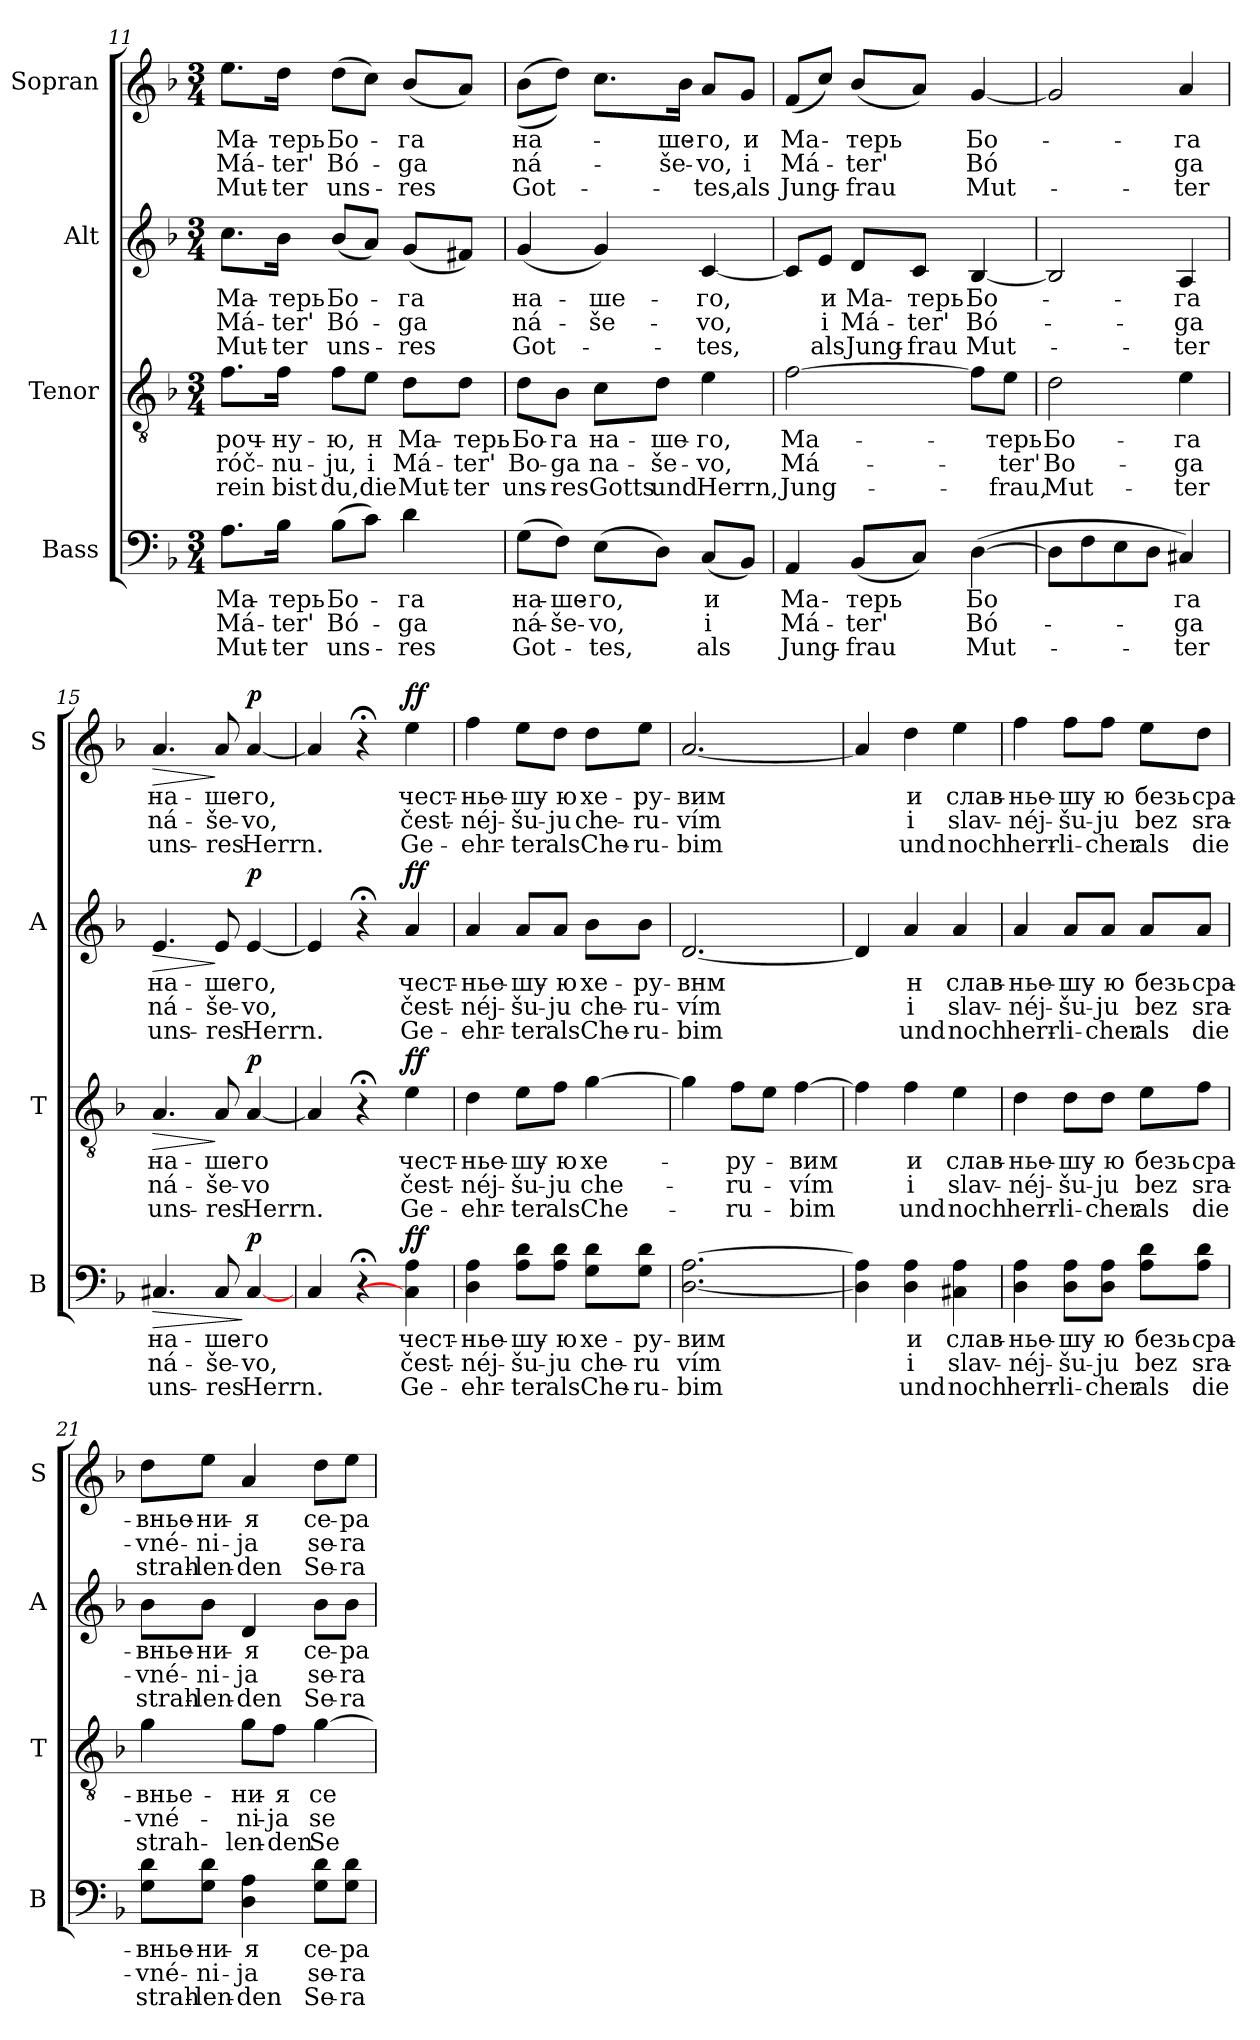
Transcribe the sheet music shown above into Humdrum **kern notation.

**kern	**text	**text	**text	**dynam	**kern	**text	**text	**text	**dynam	**kern	**text	**text	**text	**dynam	**kern	**text	**text	**text	**dynam
*part4	*part4	*part4	*part4	*part4	*part3	*part3	*part3	*part3	*part3	*part2	*part2	*part2	*part2	*part2	*part1	*part1	*part1	*part1	*part1
*staff4	*staff4	*staff4	*staff4	*staff4	*staff3	*staff3	*staff3	*staff3	*staff3	*staff2	*staff2	*staff2	*staff2	*staff2	*staff1	*staff1	*staff1	*staff1	*staff1
*I"Bass	*	*	*	*	*I"Tenor	*	*	*	*	*I"Alt	*	*	*	*	*I"Sopran	*	*	*	*
*I'B	*	*	*	*	*I'T	*	*	*	*	*I'A	*	*	*	*	*I'S	*	*	*	*
!!LO:LB:g=z
*clefF4	*	*	*	*	*clefGv2	*	*	*	*	*clefG2	*	*	*	*	*clefG2	*	*	*	*
*k[b-]	*	*	*	*	*k[b-]	*	*	*	*	*k[b-]	*	*	*	*	*k[b-]	*	*	*	*
*F:	*	*	*	*	*F:	*	*	*	*	*F:	*	*	*	*	*F:	*	*	*	*
*M3/4	*	*	*	*	*M3/4	*	*	*	*	*M3/4	*	*	*	*	*M3/4	*	*	*	*
=11	=11	=11	=11	=11	=11	=11	=11	=11	=11	=11	=11	=11	=11	=11	=11	=11	=11	=11	=11
!	!LO:LY:b	!LO:LY:b	!LO:LY:b	!	!	!LO:LY:b	!LO:LY:b	!LO:LY:b	!	!	!LO:LY:b	!LO:LY:b	!LO:LY:b	!	!	!LO:LY:b	!LO:LY:b	!LO:LY:b	!
8.A\L	Ма-	Má-	Mut-	.	8.f\L	-роч-	-róč-	rein	.	8.cc\L	Ма-	Má-	Mut-	.	8.ee\L	Ма-	Má-	Mut-	.
!	!LO:LY:b	!LO:LY:b	!LO:LY:b	!	!	!LO:LY:b	!LO:LY:b	!LO:LY:b	!	!	!LO:LY:b	!LO:LY:b	!LO:LY:b	!	!	!LO:LY:b	!LO:LY:b	!LO:LY:b	!
16B-\Jk	-терь	-ter'	-ter	.	16f\Jk	-ну-	-nu-	bist	.	16b-\Jk	-терь	-ter'	-ter	.	16dd\Jk	-терь	-ter'	-ter	.
!	!LO:LY:b	!LO:LY:b	!LO:LY:b	!	!	!LO:LY:b	!LO:LY:b	!LO:LY:b	!	!	!LO:LY:b	!LO:LY:b	!LO:LY:b	!	!	!LO:LY:b	!LO:LY:b	!LO:LY:b	!
(>8B-\L	Бо-	Bó-	uns-	.	8f\L	-ю,	-ju,	du,	.	(<8b-/L	Бо-	Bó-	uns-	.	(>8dd\L	Бо-	Bó-	uns-	.
!	!	!	!	!	!	!LO:LY:b	!LO:LY:b	!LO:LY:b	!	!	!	!	!	!	!	!	!	!	!
8c\J)	.	.	.	.	8e\J	н	i	die	.	8a/J)	.	.	.	.	8cc\J)	.	.	.	.
!	!LO:LY:b	!LO:LY:b	!LO:LY:b	!	!	!LO:LY:b	!LO:LY:b	!LO:LY:b	!	!	!LO:LY:b	!LO:LY:b	!LO:LY:b	!	!	!LO:LY:b	!LO:LY:b	!LO:LY:b	!
4d\	-га	-ga	-res	.	8d\L	Ма-	Má-	Mut-	.	(<8g/L	-га	-ga	-res	.	(<8b-/L	-га	-ga	-res	.
!	!	!	!	!	!	!LO:LY:b	!LO:LY:b	!LO:LY:b	!	!	!	!	!	!	!	!	!	!	!
.	.	.	.	.	8d\J	-терь	-ter'	-ter	.	8f#X/J)	.	.	.	.	8a/J)	.	.	.	.
!!LO:PB:g=z
=12	=12	=12	=12	=12	=12	=12	=12	=12	=12	=12	=12	=12	=12	=12	=12	=12	=12	=12	=12
!	!LO:LY:b	!LO:LY:b	!LO:LY:b	!	!	!LO:LY:b	!LO:LY:b	!LO:LY:b	!	!	!LO:LY:b	!LO:LY:b	!LO:LY:b	!	!	!LO:LY:b	!LO:LY:b	!LO:LY:b	!
(>8G\L	на-	ná-	Got-	.	8d\L	Бо-	Bo-	uns-	.	(<4g/	на-	ná-	Got-	.	(>(>8b-\L	на-	ná-	Got-	.
!	!LO:LY:b	!LO:LY:b	!	!	!	!LO:LY:b	!LO:LY:b	!LO:LY:b	!	!	!	!	!	!	!	!	!	!	!
8F\J)	-ше-	-še-	.	.	8B-\J	-га	-ga	-res	.	.	.	.	.	.	8dd\J))	.	.	.	.
!	!LO:LY:b	!LO:LY:b	!LO:LY:b	!	!	!LO:LY:b	!LO:LY:b	!LO:LY:b	!	!	!LO:LY:b	!LO:LY:b	!	!	!	!	!	!	!
(>8E\L	-го,	-vo,	-tes,	.	8c\L	на-	na-	Gotts	.	4g/)	-ше-	-še-	.	.	8.cc\L	.	.	.	.
!	!	!	!	!	!	!LO:LY:b	!LO:LY:b	!LO:LY:b	!	!	!	!	!	!	!	!	!	!	!
8D\J)	.	.	.	.	8d\J	-ше-	-še-	und	.	.	.	.	.	.	.	.	.	.	.
!	!	!	!	!	!	!	!	!	!	!	!	!	!	!	!	!LO:LY:b	!LO:LY:b	!	!
.	.	.	.	.	.	.	.	.	.	.	.	.	.	.	16b-\Jk	-ше-	-še-	.	.
!	!LO:LY:b	!LO:LY:b	!LO:LY:b	!	!	!LO:LY:b	!LO:LY:b	!LO:LY:b	!	!	!LO:LY:b	!LO:LY:b	!LO:LY:b	!	!	!LO:LY:b	!LO:LY:b	!LO:LY:b	!
(<8C/L	и	i	als	.	4e\	-го,	-vo,	Herrn,	.	[4c/	-го,	-vo,	-tes,	.	8a/L	-го,	-vo,	-tes,	.
!	!	!	!	!	!	!	!	!	!	!	!	!	!	!	!	!LO:LY:b	!LO:LY:b	!LO:LY:b	!
8BB-/J)	.	.	.	.	.	.	.	.	.	.	.	.	.	.	8g/J	и	i	als	.
=13	=13	=13	=13	=13	=13	=13	=13	=13	=13	=13	=13	=13	=13	=13	=13	=13	=13	=13	=13
!	!LO:LY:b	!LO:LY:b	!LO:LY:b	!	!	!LO:LY:b	!LO:LY:b	!LO:LY:b	!	!	!	!	!	!	!	!LO:LY:b	!LO:LY:b	!LO:LY:b	!
4AA/	Ма-	Má-	Jung-	.	[2f\	Ма-	Má-	Jung-	.	8c/L]	.	.	.	.	(<8f/L	Ма-	Má-	Jung-	.
!	!	!	!	!	!	!	!	!	!	!	!LO:LY:b	!LO:LY:b	!LO:LY:b	!	!	!	!	!	!
.	.	.	.	.	.	.	.	.	.	8e/J	и	i	als	.	8cc/J)	.	.	.	.
!	!LO:LY:b	!LO:LY:b	!LO:LY:b	!	!	!	!	!	!	!	!LO:LY:b	!LO:LY:b	!LO:LY:b	!	!	!LO:LY:b	!LO:LY:b	!LO:LY:b	!
(<8BB-/L	-терь	-ter'	-frau	.	.	.	.	.	.	8d/L	Ма-	Má-	Jung-	.	(<8b-/L	-терь	-ter'	-frau	.
!	!	!	!	!	!	!	!	!	!	!	!LO:LY:b	!LO:LY:b	!LO:LY:b	!	!	!	!	!	!
8C/J)	.	.	.	.	.	.	.	.	.	8c/J	-терь	-ter'	-frau	.	8a/J)	.	.	.	.
!	!LO:LY:b	!LO:LY:b	!LO:LY:b	!	!	!	!	!	!	!	!LO:LY:b	!LO:LY:b	!LO:LY:b	!	!	!LO:LY:b	!LO:LY:b	!LO:LY:b	!
(>[4D\	Бо	Bó-	Mut-	.	8f\L]	.	.	.	.	[4B-/	Бо-	Bó-	Mut-	.	[4g/	Бо-	Bó	Mut-	.
!	!	!	!	!	!	!LO:LY:b	!LO:LY:b	!LO:LY:b	!	!	!	!	!	!	!	!	!	!	!
.	.	.	.	.	8e\J	-терь	-ter'	-frau,	.	.	.	.	.	.	.	.	.	.	.
=14	=14	=14	=14	=14	=14	=14	=14	=14	=14	=14	=14	=14	=14	=14	=14	=14	=14	=14	=14
!	!	!	!	!	!	!LO:LY:b	!LO:LY:b	!LO:LY:b	!	!	!	!	!	!	!	!	!	!	!
8D\L]	.	.	.	.	2d\	Бо-	Bo-	Mut-	.	2B-/]	.	.	.	.	2g/]	.	.	.	.
8F\	.	.	.	.	.	.	.	.	.	.	.	.	.	.	.	.	.	.	.
8E\	.	.	.	.	.	.	.	.	.	.	.	.	.	.	.	.	.	.	.
8D\J	.	.	.	.	.	.	.	.	.	.	.	.	.	.	.	.	.	.	.
!	!LO:LY:b	!LO:LY:b	!LO:LY:b	!	!	!LO:LY:b	!LO:LY:b	!LO:LY:b	!	!	!LO:LY:b	!LO:LY:b	!LO:LY:b	!	!	!LO:LY:b	!LO:LY:b	!LO:LY:b	!
4C#X/)	га	-ga	-ter	.	4e\	-га	-ga	-ter	.	4A/	-га	-ga	-ter	.	4a/	-га	ga	-ter	.
=15	=15	=15	=15	=15	=15	=15	=15	=15	=15	=15	=15	=15	=15	=15	=15	=15	=15	=15	=15
!	!LO:LY:b	!LO:LY:b	!LO:LY:b	!LO:HP:b	!	!LO:LY:b	!LO:LY:b	!LO:LY:b	!LO:HP:b	!	!LO:LY:b	!LO:LY:b	!LO:LY:b	!LO:HP:b	!	!LO:LY:b	!LO:LY:b	!LO:LY:b	!LO:HP:b
4.C#X/	на-	ná-	uns-	>	4.A/	на-	ná-	uns-	>	4.e/	на-	ná-	uns-	>	4.a/	на-	ná-	uns-	>
!	!LO:LY:b	!LO:LY:b	!LO:LY:b	!	!	!LO:LY:b	!LO:LY:b	!LO:LY:b	!	!	!LO:LY:b	!LO:LY:b	!LO:LY:b	!	!	!LO:LY:b	!LO:LY:b	!LO:LY:b	!
8C#/	-ше-	-še-	-res	.	8A/	-ше-	-še-	-res	]	8e/	-ше-	-še-	-res	]	8a/	-ше-	-še-	-res	]
!	!LO:LY:b	!LO:LY:b	!LO:LY:b	!LO:DY:n=1:a	!	!LO:LY:b	!LO:LY:b	!LO:LY:b	!LO:DY:a	!	!LO:LY:b	!LO:LY:b	!LO:LY:b	!LO:DY:a	!	!LO:LY:b	!LO:LY:b	!LO:LY:b	!LO:DY:a
[4C#/	-го	-vo,	Herrn.	] p	[4A/	-го	-vo	Herrn.	p	[4e/	-го,	-vo,	Herrn.	p	[4a/	-го,	-vo,	Herrn.	p
=16	=16	=16	=16	=16	=16	=16	=16	=16	=16	=16	=16	=16	=16	=16	=16	=16	=16	=16	=16
4C/	.	.	.	.	4A/]	.	.	.	.	4e/]	.	.	.	.	4a/]	.	.	.	.
4r;<	.	.	.	.	4r;<	.	.	.	.	4r;<	.	.	.	.	4r;<	.	.	.	.
!	!LO:LY:b	!LO:LY:b	!LO:LY:b	!LO:DY:a	!	!LO:LY:b	!LO:LY:b	!LO:LY:b	!LO:DY:a	!	!LO:LY:b	!LO:LY:b	!LO:LY:b	!LO:DY:a	!	!LO:LY:b	!LO:LY:b	!LO:LY:b	!LO:DY:a
4C#\] 4A\	чест-	čest-	Ge-	ff	4e\	чест-	čest-	Ge-	ff	4a/	чест-	čest-	Ge-	ff	4ee\	чест-	čest-	Ge-	ff
!!LO:LB:g=z
=17	=17	=17	=17	=17	=17	=17	=17	=17	=17	=17	=17	=17	=17	=17	=17	=17	=17	=17	=17
!	!LO:LY:b	!LO:LY:b	!LO:LY:b	!	!	!LO:LY:b	!LO:LY:b	!LO:LY:b	!	!	!LO:LY:b	!LO:LY:b	!LO:LY:b	!	!	!LO:LY:b	!LO:LY:b	!LO:LY:b	!
4D\ 4A\	-нье-	-néj-	-ehr-	.	4d\	-нье-	-néj-	-ehr-	.	4a/	-нье-	-néj-	-ehr-	.	4ff\	-нье-	-néj-	-ehr-	.
!	!LO:LY:b	!LO:LY:b	!LO:LY:b	!	!	!LO:LY:b	!LO:LY:b	!LO:LY:b	!	!	!LO:LY:b	!LO:LY:b	!LO:LY:b	!	!	!LO:LY:b	!LO:LY:b	!LO:LY:b	!
8A\ 8d\L	-шу-	-šu-	-ter	.	8e\L	-шу-	-šu-	-ter	.	8a/L	-шу-	-šu-	-ter	.	8ee\L	-шу-	-šu-	-ter	.
!	!LO:LY:b	!LO:LY:b	!LO:LY:b	!	!	!LO:LY:b	!LO:LY:b	!LO:LY:b	!	!	!LO:LY:b	!LO:LY:b	!LO:LY:b	!	!	!LO:LY:b	!LO:LY:b	!LO:LY:b	!
8A\ 8d\J	-ю	-ju	als	.	8f\J	-ю	-ju	als	.	8a/J	-ю	-ju	als	.	8dd\J	-ю	-ju	als	.
!	!LO:LY:b	!LO:LY:b	!LO:LY:b	!	!	!LO:LY:b	!LO:LY:b	!LO:LY:b	!	!	!LO:LY:b	!LO:LY:b	!LO:LY:b	!	!	!LO:LY:b	!LO:LY:b	!LO:LY:b	!
8G\ 8d\L	хе-	che-	Che-	.	[4g\	хе-	che-	Che-	.	8b-\L	хе-	che-	Che-	.	8dd\L	хе-	che-	Che-	.
!	!LO:LY:b	!LO:LY:b	!LO:LY:b	!	!	!	!	!	!	!	!LO:LY:b	!LO:LY:b	!LO:LY:b	!	!	!LO:LY:b	!LO:LY:b	!LO:LY:b	!
8G\ 8d\J	-ру-	-ru	-ru-	.	.	.	.	.	.	8b-\J	-ру-	-ru-	-ru-	.	8ee\J	-ру-	-ru-	-ru-	.
=18	=18	=18	=18	=18	=18	=18	=18	=18	=18	=18	=18	=18	=18	=18	=18	=18	=18	=18	=18
!	!LO:LY:b	!LO:LY:b	!LO:LY:b	!	!	!	!	!	!	!	!LO:LY:b	!LO:LY:b	!LO:LY:b	!	!	!LO:LY:b	!LO:LY:b	!LO:LY:b	!
[2.D\ [2.A\	-вим	vím	-bim	.	4g\]	.	.	.	.	[2.d/	-внм	-vím	-bim	.	[2.a/	-вим	-vím	-bim	.
!	!	!	!	!	!	!LO:LY:b	!LO:LY:b	!LO:LY:b	!	!	!	!	!	!	!	!	!	!	!
.	.	.	.	.	8f\L	-ру-	-ru-	-ru-	.	.	.	.	.	.	.	.	.	.	.
.	.	.	.	.	8e\J	.	.	.	.	.	.	.	.	.	.	.	.	.	.
!	!	!	!	!	!	!LO:LY:b	!LO:LY:b	!LO:LY:b	!	!	!	!	!	!	!	!	!	!	!
.	.	.	.	.	[4f\	-вим	-vím	-bim	.	.	.	.	.	.	.	.	.	.	.
=19	=19	=19	=19	=19	=19	=19	=19	=19	=19	=19	=19	=19	=19	=19	=19	=19	=19	=19	=19
4D\] 4A\]	.	.	.	.	4f\]	.	.	.	.	4d/]	.	.	.	.	4a/]	.	.	.	.
!	!LO:LY:b	!LO:LY:b	!LO:LY:b	!	!	!LO:LY:b	!LO:LY:b	!LO:LY:b	!	!	!LO:LY:b	!LO:LY:b	!LO:LY:b	!	!	!LO:LY:b	!LO:LY:b	!LO:LY:b	!
4D\ 4A\	и	i	und	.	4f\	и	i	und	.	4a/	н	i	und	.	4dd\	и	i	und	.
!	!LO:LY:b	!LO:LY:b	!LO:LY:b	!	!	!LO:LY:b	!LO:LY:b	!LO:LY:b	!	!	!LO:LY:b	!LO:LY:b	!LO:LY:b	!	!	!LO:LY:b	!LO:LY:b	!LO:LY:b	!
4C#X\ 4A\	слав-	slav-	noch	.	4e\	слав-	slav-	noch	.	4a/	слав-	slav-	noch	.	4ee\	слав-	slav-	noch	.
=20	=20	=20	=20	=20	=20	=20	=20	=20	=20	=20	=20	=20	=20	=20	=20	=20	=20	=20	=20
!	!LO:LY:b	!LO:LY:b	!LO:LY:b	!	!	!LO:LY:b	!LO:LY:b	!LO:LY:b	!	!	!LO:LY:b	!LO:LY:b	!LO:LY:b	!	!	!LO:LY:b	!LO:LY:b	!LO:LY:b	!
4D\ 4A\	-нье-	-néj-	herr-	.	4d\	-нье-	-néj-	herr-	.	4a/	-нье-	-néj-	herr-	.	4ff\	-нье-	-néj-	herr-	.
!	!LO:LY:b	!LO:LY:b	!LO:LY:b	!	!	!LO:LY:b	!LO:LY:b	!LO:LY:b	!	!	!LO:LY:b	!LO:LY:b	!LO:LY:b	!	!	!LO:LY:b	!LO:LY:b	!LO:LY:b	!
8D\ 8A\L	-шу-	-šu-	-li-	.	8d\L	-шу-	-šu-	-li-	.	8a/L	-шу-	-šu-	-li-	.	8ff\L	-шу-	-šu-	-li-	.
!	!LO:LY:b	!LO:LY:b	!LO:LY:b	!	!	!LO:LY:b	!LO:LY:b	!LO:LY:b	!	!	!LO:LY:b	!LO:LY:b	!LO:LY:b	!	!	!LO:LY:b	!LO:LY:b	!LO:LY:b	!
8D\ 8A\J	-ю	-ju	-cher	.	8d\J	-ю	-ju	-cher	.	8a/J	-ю	-ju	-cher	.	8ff\J	-ю	-ju	-cher	.
!	!LO:LY:b	!LO:LY:b	!LO:LY:b	!	!	!LO:LY:b	!LO:LY:b	!LO:LY:b	!	!	!LO:LY:b	!LO:LY:b	!LO:LY:b	!	!	!LO:LY:b	!LO:LY:b	!LO:LY:b	!
8A\ 8d\L	безь	bez	als	.	8e\L	безь	bez	als	.	8a/L	безь	bez	als	.	8ee\L	безь	bez	als	.
!	!LO:LY:b	!LO:LY:b	!LO:LY:b	!	!	!LO:LY:b	!LO:LY:b	!LO:LY:b	!	!	!LO:LY:b	!LO:LY:b	!LO:LY:b	!	!	!LO:LY:b	!LO:LY:b	!LO:LY:b	!
8A\ 8d\J	сра-	sra-	die	.	8f\J	сра-	sra-	die	.	8a/J	сра-	sra-	die	.	8dd\J	сра-	sra-	die	.
=21	=21	=21	=21	=21	=21	=21	=21	=21	=21	=21	=21	=21	=21	=21	=21	=21	=21	=21	=21
!	!LO:LY:b	!LO:LY:b	!LO:LY:b	!	!	!LO:LY:b	!LO:LY:b	!LO:LY:b	!	!	!LO:LY:b	!LO:LY:b	!LO:LY:b	!	!	!LO:LY:b	!LO:LY:b	!LO:LY:b	!
8G\ 8d\L	-внье-	-vné-	strah-	.	4g\	-внье-	-vné-	strah-	.	8b-\L	-внье-	-vné-	strah-	.	8dd\L	-внье-	-vné-	strah-	.
!	!LO:LY:b	!LO:LY:b	!LO:LY:b	!	!	!	!	!	!	!	!LO:LY:b	!LO:LY:b	!LO:LY:b	!	!	!LO:LY:b	!LO:LY:b	!LO:LY:b	!
8G\ 8d\J	-ни-	-ni-	-len-	.	.	.	.	.	.	8b-\J	-ни-	-ni-	-len-	.	8ee\J	-ни-	-ni-	-len-	.
!	!LO:LY:b	!LO:LY:b	!LO:LY:b	!	!	!LO:LY:b	!LO:LY:b	!LO:LY:b	!	!	!LO:LY:b	!LO:LY:b	!LO:LY:b	!	!	!LO:LY:b	!LO:LY:b	!LO:LY:b	!
4D\ 4A\	-я	-ja	-den	.	8g\L	-ни-	-ni-	-len-	.	4d/	-я	-ja	-den	.	4a/	-я	-ja	-den	.
!	!	!	!	!	!	!LO:LY:b	!LO:LY:b	!LO:LY:b	!	!	!	!	!	!	!	!	!	!	!
.	.	.	.	.	8f\J	-я	-ja	-den	.	.	.	.	.	.	.	.	.	.	.
!	!LO:LY:b	!LO:LY:b	!LO:LY:b	!	!	!LO:LY:b	!LO:LY:b	!LO:LY:b	!	!	!LO:LY:b	!LO:LY:b	!LO:LY:b	!	!	!LO:LY:b	!LO:LY:b	!LO:LY:b	!
8G\ 8d\L	се-	se-	Se-	.	[4g\	се-	se-	Se-	.	8b-\L	се-	se-	Se-	.	8dd\L	се-	se-	Se-	.
!	!LO:LY:b	!LO:LY:b	!LO:LY:b	!	!	!	!	!	!	!	!LO:LY:b	!LO:LY:b	!LO:LY:b	!	!	!LO:LY:b	!LO:LY:b	!LO:LY:b	!
8G\ 8d\J	-ра-	-ra-	-ra-	.	.	.	.	.	.	8b-\J	-ра-	-ra-	-ra-	.	8ee\J	-ра-	-ra-	-ra-	.
=	=	=	=	=	=	=	=	=	=	=	=	=	=	=	=	=	=	=	=
*-	*-	*-	*-	*-	*-	*-	*-	*-	*-	*-	*-	*-	*-	*-	*-	*-	*-	*-	*-
